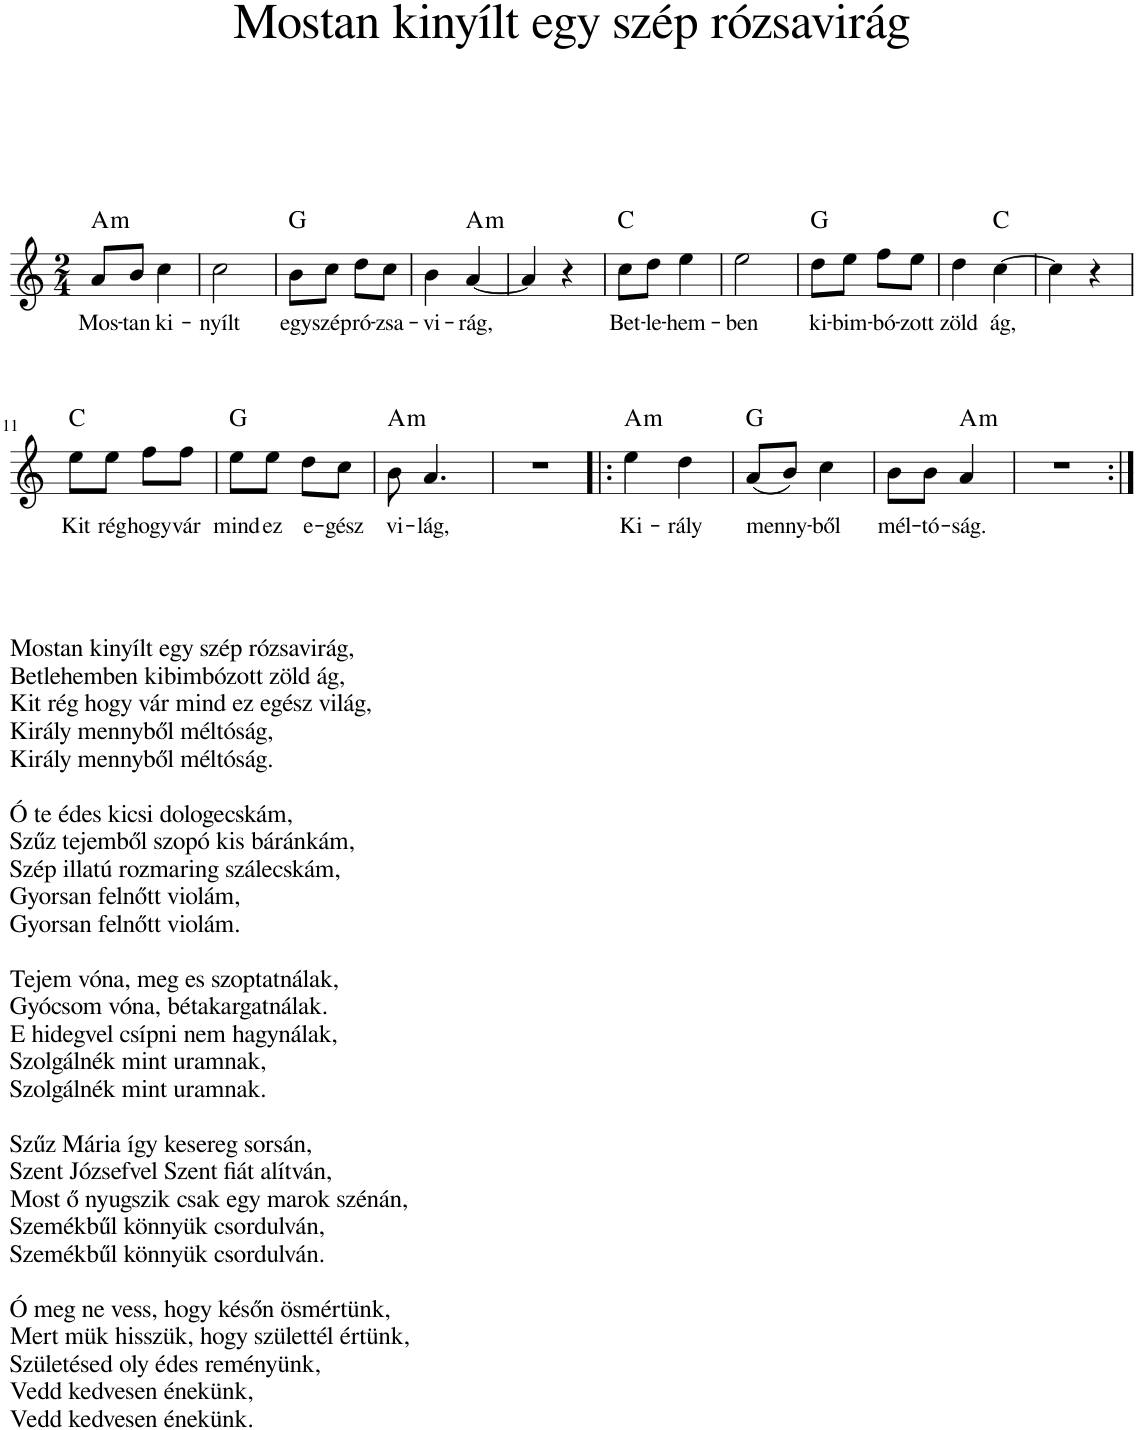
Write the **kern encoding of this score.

**kern	**text	**harte
*part1	*part1	*part1
*staff1	*staff1	*
*I"Piano	*	*
*I'Pno.	*	*
*clefG2	*	*
*k[]	*	*
*M2/4	*	*
=1	=1	=1
!	!LO:LY:b	!LO:H:kt=m
8a/L	Mos-	A:min
!	!LO:LY:b	!
8b/J	-tan	.
!	!LO:LY:b	!
4cc\	ki-	.
=2	=2	=2
!	!LO:LY:b	!
2cc\	-nyílt	.
=3	=3	=3
!	!LO:LY:b	!
8b\L	egy	G:maj
!	!LO:LY:b	!
8cc\J	szép	.
!	!LO:LY:b	!
8dd\L	ró-	.
!	!LO:LY:b	!
8cc\J	-zsa-	.
=4	=4	=4
!	!LO:LY:b	!
4b\	-vi-	.
!	!LO:LY:b	!LO:H:kt=m
[4a/	-rág,	A:min
=5	=5	=5
4a/]	.	.
4r	.	.
=6	=6	=6
!	!LO:LY:b	!
8cc\L	Bet-	C:maj
!	!LO:LY:b	!
8dd\J	-le-	.
!	!LO:LY:b	!
4ee\	-hem-	.
=7	=7	=7
!	!LO:LY:b	!
2ee\	-ben	.
=8	=8	=8
!	!LO:LY:b	!
8dd\L	ki-	G:maj
!	!LO:LY:b	!
8ee\J	-bim-	.
!	!LO:LY:b	!
8ff\L	-bó-	.
!	!LO:LY:b	!
8ee\J	-zott	.
=9	=9	=9
!	!LO:LY:b	!
4dd\	zöld	.
!	!LO:LY:b	!
[4cc\	ág,	C:maj
=10	=10	=10
4cc\]	.	.
4r	.	.
!!LO:LB:g=z
=11	=11	=11
!LO:TX:b:t=Mostan kinyílt egy szép rózsavirág,	!	!
!LO:TX:b:t=Betlehemben kibimbózott zöld ág,	!	!
!LO:TX:b:t=Kit rég hogy vár mind ez egész világ,	!	!
!LO:TX:b:t=Király mennyből méltóság,	!	!
!LO:TX:b:t=Király mennyből méltóság.	!	!
!LO:TX:b:t=Ó te édes kicsi dologecskám,	!	!
!LO:TX:b:t=Szűz tejemből szopó kis báránkám,	!	!
!LO:TX:b:t=Szép illatú rozmaring szálecskám,	!	!
!LO:TX:b:t=Gyorsan felnőtt violám,	!	!
!LO:TX:b:t=Gyorsan felnőtt violám.	!	!
!LO:TX:b:t=Tejem vóna, meg es szoptatnálak,	!	!
!LO:TX:b:t=Gyócsom vóna, bétakargatnálak.	!	!
!LO:TX:b:t=E hidegvel csípni nem hagynálak,	!	!
!LO:TX:b:t=Szolgálnék mint uramnak,	!	!
!LO:TX:b:t=Szolgálnék mint uramnak.	!	!
!LO:TX:b:t=Szűz Mária így kesereg sorsán,	!	!
!LO:TX:b:t=Szent Józsefvel Szent fiát alítván,	!	!
!LO:TX:b:t=Most ő nyugszik csak egy marok szénán,	!	!
!LO:TX:b:t=Szemékbűl könnyük csordulván,	!	!
!LO:TX:b:t=Szemékbűl könnyük csordulván.	!	!
!LO:TX:b:t=Ó meg ne vess, hogy későn ösmértünk,	!	!
!LO:TX:b:t=Mert mük hisszük, hogy születtél értünk,	!	!
!LO:TX:b:t=Születésed oly édes reményünk,	!	!
!LO:TX:b:t=Vedd kedvesen énekünk,	!	!
!LO:TX:b:t=Vedd kedvesen énekünk.	!	!
!	!LO:LY:b	!
8ee\L	Kit	C:maj
!	!LO:LY:b	!
8ee\J	rég	.
!	!LO:LY:b	!
8ff\L	hogy	.
!	!LO:LY:b	!
8ff\J	vár	.
=12	=12	=12
!	!LO:LY:b	!
8ee\L	mind	G:maj
!	!LO:LY:b	!
8ee\J	ez	.
!	!LO:LY:b	!
8dd\L	e-	.
!	!LO:LY:b	!
8cc\J	-gész	.
=13	=13	=13
!	!LO:LY:b	!LO:H:kt=m
8b\	vi-	A:min
!	!LO:LY:b	!
4.a/	-lág,	.
=14	=14	=14
2r	.	.
=15!|:	=15!|:	=15!|:
!	!LO:LY:b	!LO:H:kt=m
4ee\	Ki-	A:min
!	!LO:LY:b	!
4dd\	-rály	.
=16	=16	=16
!	!LO:LY:b	!
(8a/L	menny-	G:maj
8b/J)	.	.
!	!LO:LY:b	!
4cc\	-ből	.
=17	=17	=17
!	!LO:LY:b	!
8b\L	mél-	.
!	!LO:LY:b	!
8b\J	-tó-	.
!	!LO:LY:b	!LO:H:kt=m
4a/	-ság.	A:min
=18	=18	=18
2r	.	.
=:|!	=:|!	=:|!
*-	*-	*-
